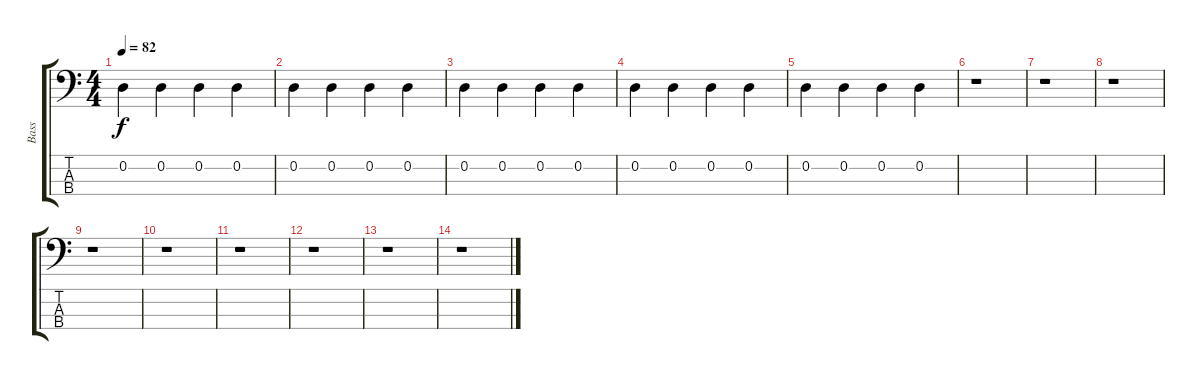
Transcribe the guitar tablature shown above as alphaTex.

\track ("Bass" "Bass") {instrument fretlessbass}
\staff {score tabs}
\tuning (G2 D2 A1 E1) {hide}
\ts (4 4)
\tempo 82
\clef f4
\ks c
0.2.4{dy f} 0.2.4 0.2.4 0.2.4 |
0.2.4 0.2.4 0.2.4 0.2.4 |
0.2.4 0.2.4 0.2.4 0.2.4 |
0.2.4 0.2.4 0.2.4 0.2.4 |
0.2.4 0.2.4 0.2.4 0.2.4 |
r.1 |
r.1 |
r.1 |
r.1 |
r.1 |
r.1 |
r.1 |
r.1 |
r.1
